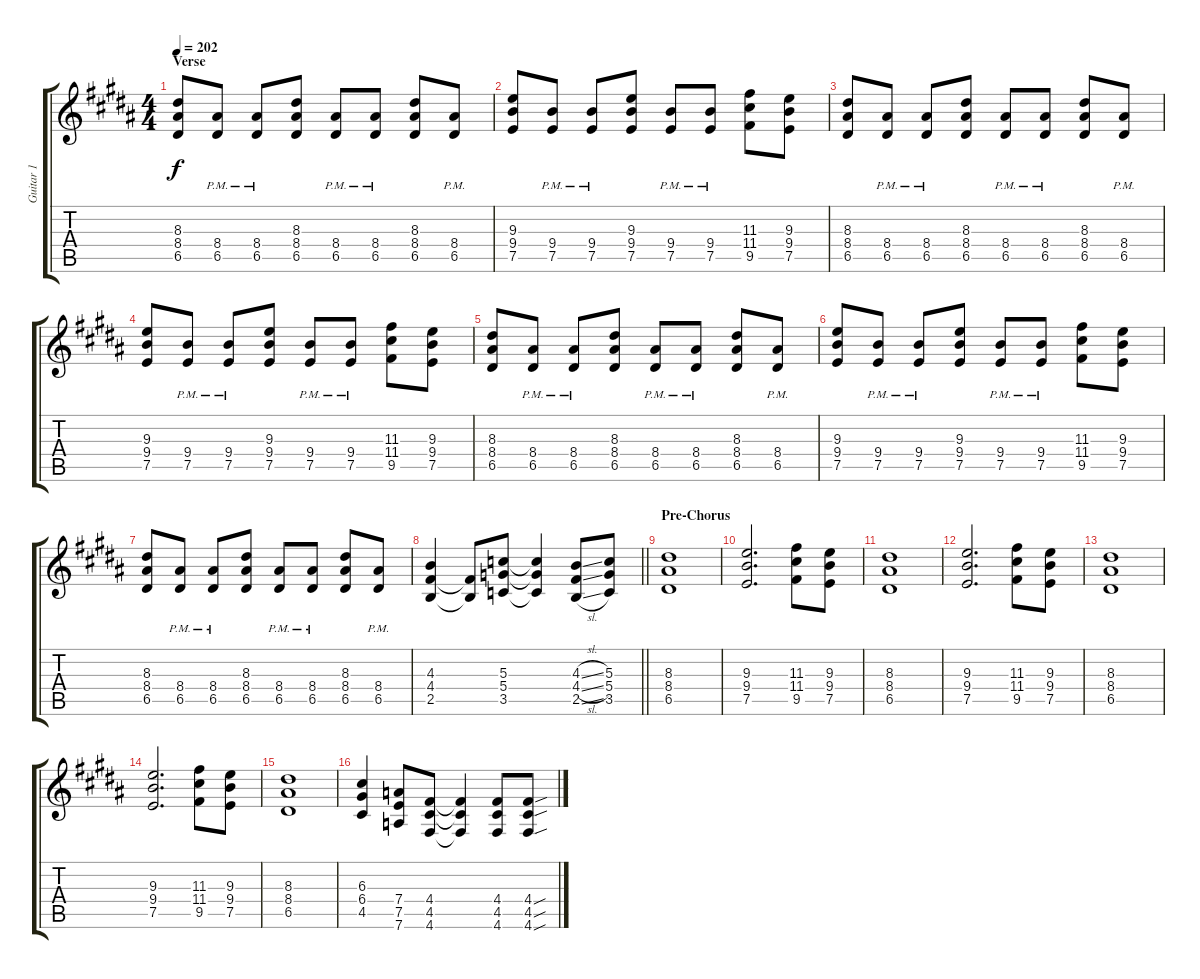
\track ("Guitar 1" "Guitar 1") {instrument overdrivenguitar}
\staff {score tabs}
\tuning (E4 B3 G3 D3 A2 D2) {hide}
\ts (4 4)
\section ("" "Verse")
\tempo 202
\clef g2
\ks g#minor
(8.3 8.4 6.5).8{dy f} (8.4{pm} 6.5{pm}).8 (8.4{pm} 6.5{pm}).8 (8.3 8.4 6.5).8 (8.4{pm} 6.5{pm}).8 (8.4{pm} 6.5{pm}).8 (8.3 8.4 6.5).8 (8.4{pm} 6.5{pm}).8 |
(9.3 9.4 7.5).8 (9.4{pm} 7.5{pm}).8 (9.4{pm} 7.5{pm}).8 (9.3 9.4 7.5).8 (9.4{pm} 7.5{pm}).8 (9.4{pm} 7.5{pm}).8 (11.3 11.4 9.5).8 (9.3 9.4 7.5).8 |
(8.3 8.4 6.5).8 (8.4{pm} 6.5{pm}).8 (8.4{pm} 6.5{pm}).8 (8.3 8.4 6.5).8 (8.4{pm} 6.5{pm}).8 (8.4{pm} 6.5{pm}).8 (8.3 8.4 6.5).8 (8.4{pm} 6.5{pm}).8 |
(9.3 9.4 7.5).8 (9.4{pm} 7.5{pm}).8 (9.4{pm} 7.5{pm}).8 (9.3 9.4 7.5).8 (9.4{pm} 7.5{pm}).8 (9.4{pm} 7.5{pm}).8 (11.3 11.4 9.5).8 (9.3 9.4 7.5).8 |
(8.3 8.4 6.5).8 (8.4{pm} 6.5{pm}).8 (8.4{pm} 6.5{pm}).8 (8.3 8.4 6.5).8 (8.4{pm} 6.5{pm}).8 (8.4{pm} 6.5{pm}).8 (8.3 8.4 6.5).8 (8.4{pm} 6.5{pm}).8 |
(9.3 9.4 7.5).8 (9.4{pm} 7.5{pm}).8 (9.4{pm} 7.5{pm}).8 (9.3 9.4 7.5).8 (9.4{pm} 7.5{pm}).8 (9.4{pm} 7.5{pm}).8 (11.3 11.4 9.5).8 (9.3 9.4 7.5).8 |
(8.3 8.4 6.5).8 (8.4{pm} 6.5{pm}).8 (8.4{pm} 6.5{pm}).8 (8.3 8.4 6.5).8 (8.4{pm} 6.5{pm}).8 (8.4{pm} 6.5{pm}).8 (8.3 8.4 6.5).8 (8.4{pm} 6.5{pm}).8 |
\barLineRight lightlight
(4.3 4.4 2.5).4 (4.4{t} 2.5{t}).8 (5.3 5.4 3.5).8 (5.3{t} 5.4{t} 3.5{t}).4 (4.3{sl} 4.4{sl} 2.5{sl}).8 (5.3 5.4 3.5).8 |
\section ("" "Pre-Chorus")
(8.3 8.4 6.5).1 |
(9.3 9.4 7.5).2{d} (11.3 11.4 9.5).8 (9.3 9.4 7.5).8 |
(8.3 8.4 6.5).1 |
(9.3 9.4 7.5).2{d} (11.3 11.4 9.5).8 (9.3 9.4 7.5).8 |
(8.3 8.4 6.5).1 |
(9.3 9.4 7.5).2{d} (11.3 11.4 9.5).8 (9.3 9.4 7.5).8 |
(8.3 8.4 6.5).1 |
(6.3 6.4 4.5).4 (7.4 7.5 7.6).8 (4.4 4.5 4.6).8 (4.4{t} 4.5{t} 4.6{t}).4 (4.4 4.5 4.6).8 (4.4{sou} 4.5{sou} 4.6{sou}).8
